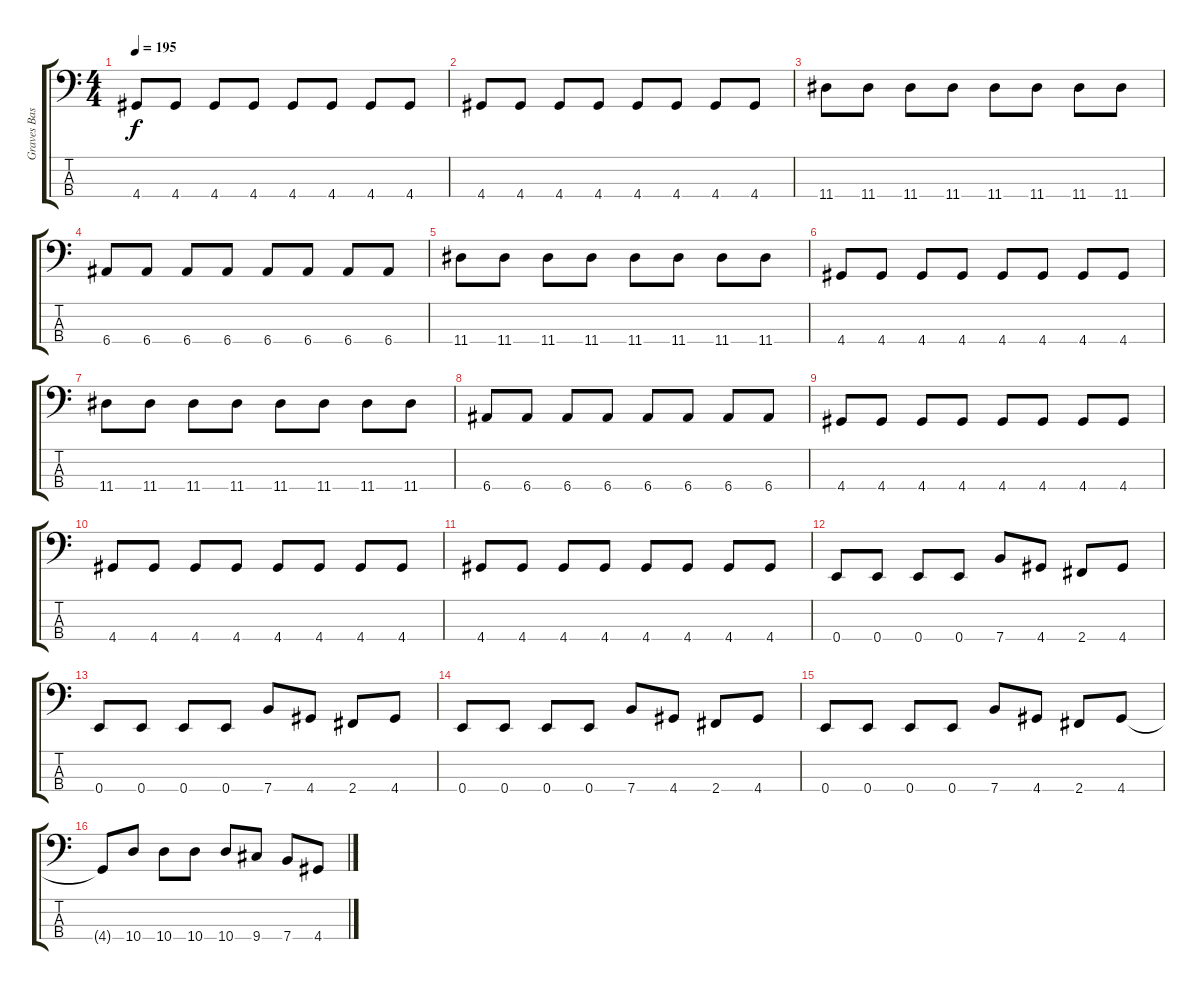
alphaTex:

\track ("Graves Bass" "Graves Bas") {instrument distortionguitar}
\staff {score tabs}
\tuning (G2 D2 A1 E1) {hide}
\ts (4 4)
\tempo 195
\clef f4
\ks c
4.4.8{dy f} 4.4.8 4.4.8 4.4.8 4.4.8 4.4.8 4.4.8 4.4.8 |
4.4.8 4.4.8 4.4.8 4.4.8 4.4.8 4.4.8 4.4.8 4.4.8 |
11.4.8 11.4.8 11.4.8 11.4.8 11.4.8 11.4.8 11.4.8 11.4.8 |
6.4.8 6.4.8 6.4.8 6.4.8 6.4.8 6.4.8 6.4.8 6.4.8 |
11.4.8 11.4.8 11.4.8 11.4.8 11.4.8 11.4.8 11.4.8 11.4.8 |
4.4.8 4.4.8 4.4.8 4.4.8 4.4.8 4.4.8 4.4.8 4.4.8 |
11.4.8 11.4.8 11.4.8 11.4.8 11.4.8 11.4.8 11.4.8 11.4.8 |
6.4.8 6.4.8 6.4.8 6.4.8 6.4.8 6.4.8 6.4.8 6.4.8 |
4.4.8 4.4.8 4.4.8 4.4.8 4.4.8 4.4.8 4.4.8 4.4.8 |
4.4.8 4.4.8 4.4.8 4.4.8 4.4.8 4.4.8 4.4.8 4.4.8 |
4.4.8 4.4.8 4.4.8 4.4.8 4.4.8 4.4.8 4.4.8 4.4.8 |
0.4.8 0.4.8 0.4.8 0.4.8 7.4.8 4.4.8 2.4.8 4.4.8 |
0.4.8 0.4.8 0.4.8 0.4.8 7.4.8 4.4.8 2.4.8 4.4.8 |
0.4.8 0.4.8 0.4.8 0.4.8 7.4.8 4.4.8 2.4.8 4.4.8 |
0.4.8 0.4.8 0.4.8 0.4.8 7.4.8 4.4.8 2.4.8 4.4.8 |
4.4{t}.8 10.4.8 10.4.8 10.4.8 10.4.8 9.4.8 7.4.8 4.4.8
